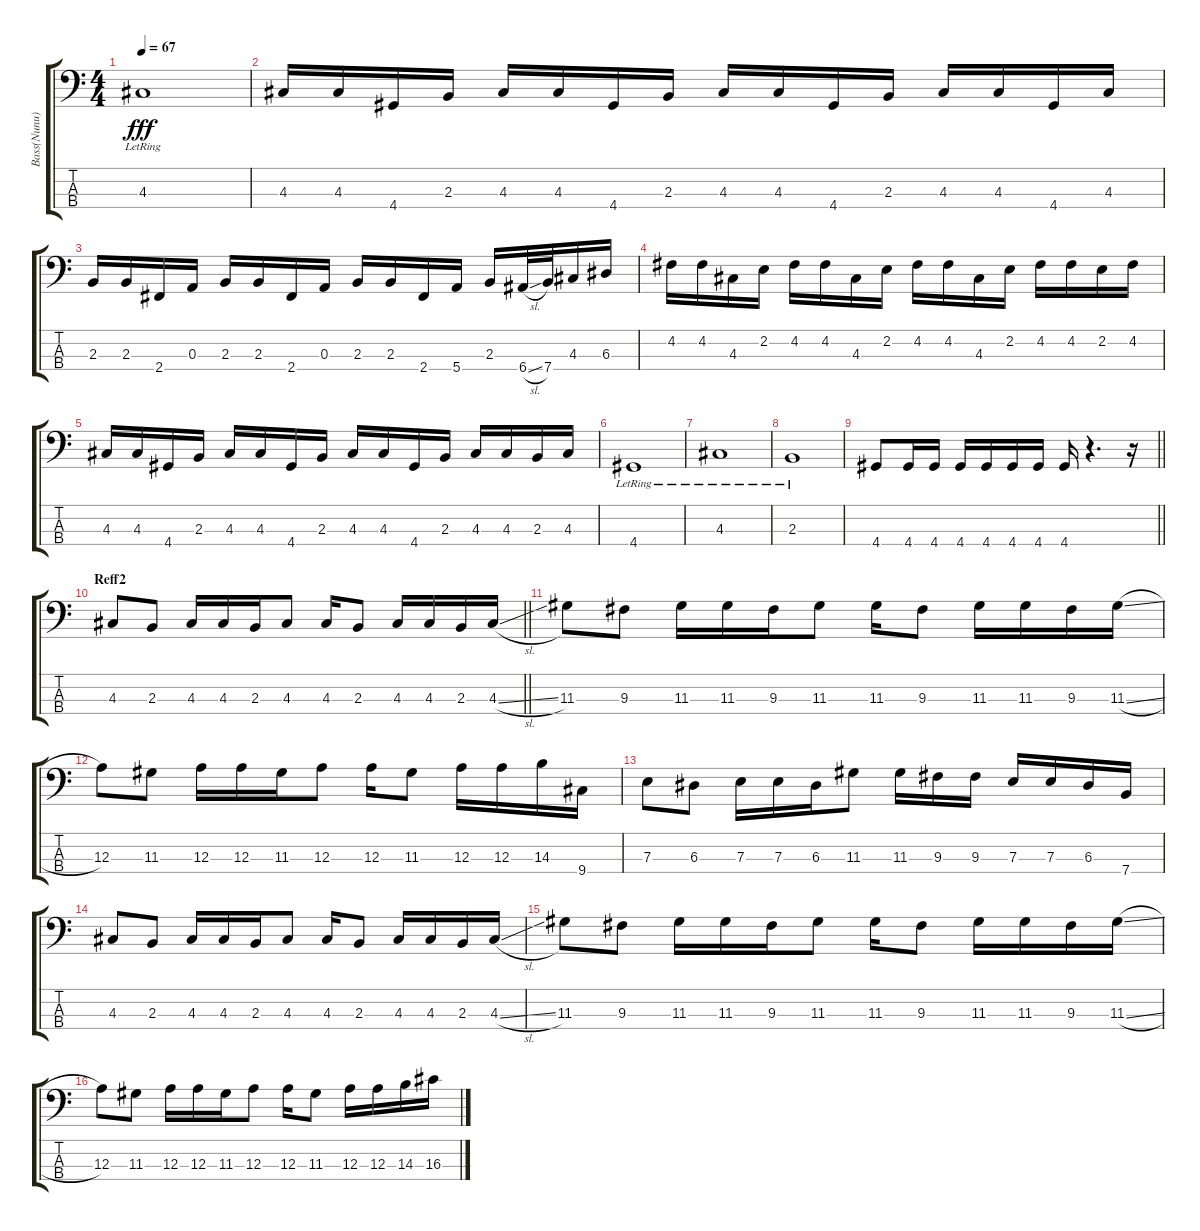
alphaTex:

\track ("Bass(Nunu)" "Bass(Nunu)") {instrument electricbassfinger}
\staff {score tabs}
\tuning (G2 D2 A1 E1) {hide}
\ts (4 4)
\tempo 67
\clef f4
\ks c
4.3{lr}.1{dy fff} |
4.3.16 4.3.16 4.4.16 2.3.16 4.3.16 4.3.16 4.4.16 2.3.16 4.3.16 4.3.16 4.4.16 2.3.16 4.3.16 4.3.16 4.4.16 4.3.16 |
2.3.16 2.3.16 2.4.16 0.3.16 2.3.16 2.3.16 2.4.16 0.3.16 2.3.16 2.3.16 2.4.16 5.4.16 2.3.16 6.4{sl}.32 7.4.32 4.3.16 6.3.16 |
4.2.16 4.2.16 4.3.16 2.2.16 4.2.16 4.2.16 4.3.16 2.2.16 4.2.16 4.2.16 4.3.16 2.2.16 4.2.16 4.2.16 2.2.16 4.2.16 |
4.3.16 4.3.16 4.4.16 2.3.16 4.3.16 4.3.16 4.4.16 2.3.16 4.3.16 4.3.16 4.4.16 2.3.16 4.3.16 4.3.16 2.3.16 4.3.16 |
4.4{lr}.1 |
4.3{lr}.1 |
2.3{lr}.1 |
\barLineRight lightlight
4.4.8 4.4.16 4.4.16 4.4.16 4.4.16 4.4.16 4.4.16 4.4.16 r.4{d} r.16 |
\section ("" "Reff2")
\barLineRight lightlight
4.3.8 2.3.8 4.3.16 4.3.16 2.3.16 4.3.8 4.3.16 2.3.8 4.3.16 4.3.16 2.3.16 4.3{sl}.16 |
11.3.8 9.3.8 11.3.16 11.3.16 9.3.16 11.3.8 11.3.16 9.3.8 11.3.16 11.3.16 9.3.16 11.3{sl}.16 |
12.3.8 11.3.8 12.3.16 12.3.16 11.3.16 12.3.8 12.3.16 11.3.8 12.3.16 12.3.16 14.3.16 9.4.16 |
7.3.8 6.3.8 7.3.16 7.3.16 6.3.16 11.3.8 11.3.16 9.3.16 9.3.16 7.3.16 7.3.16 6.3.16 7.4.16 |
4.3.8 2.3.8 4.3.16 4.3.16 2.3.16 4.3.8 4.3.16 2.3.8 4.3.16 4.3.16 2.3.16 4.3{sl}.16 |
11.3.8 9.3.8 11.3.16 11.3.16 9.3.16 11.3.8 11.3.16 9.3.8 11.3.16 11.3.16 9.3.16 11.3{sl}.16 |
12.3.8 11.3.8 12.3.16 12.3.16 11.3.16 12.3.8 12.3.16 11.3.8 12.3.16 12.3.16 14.3.16 16.3.16
